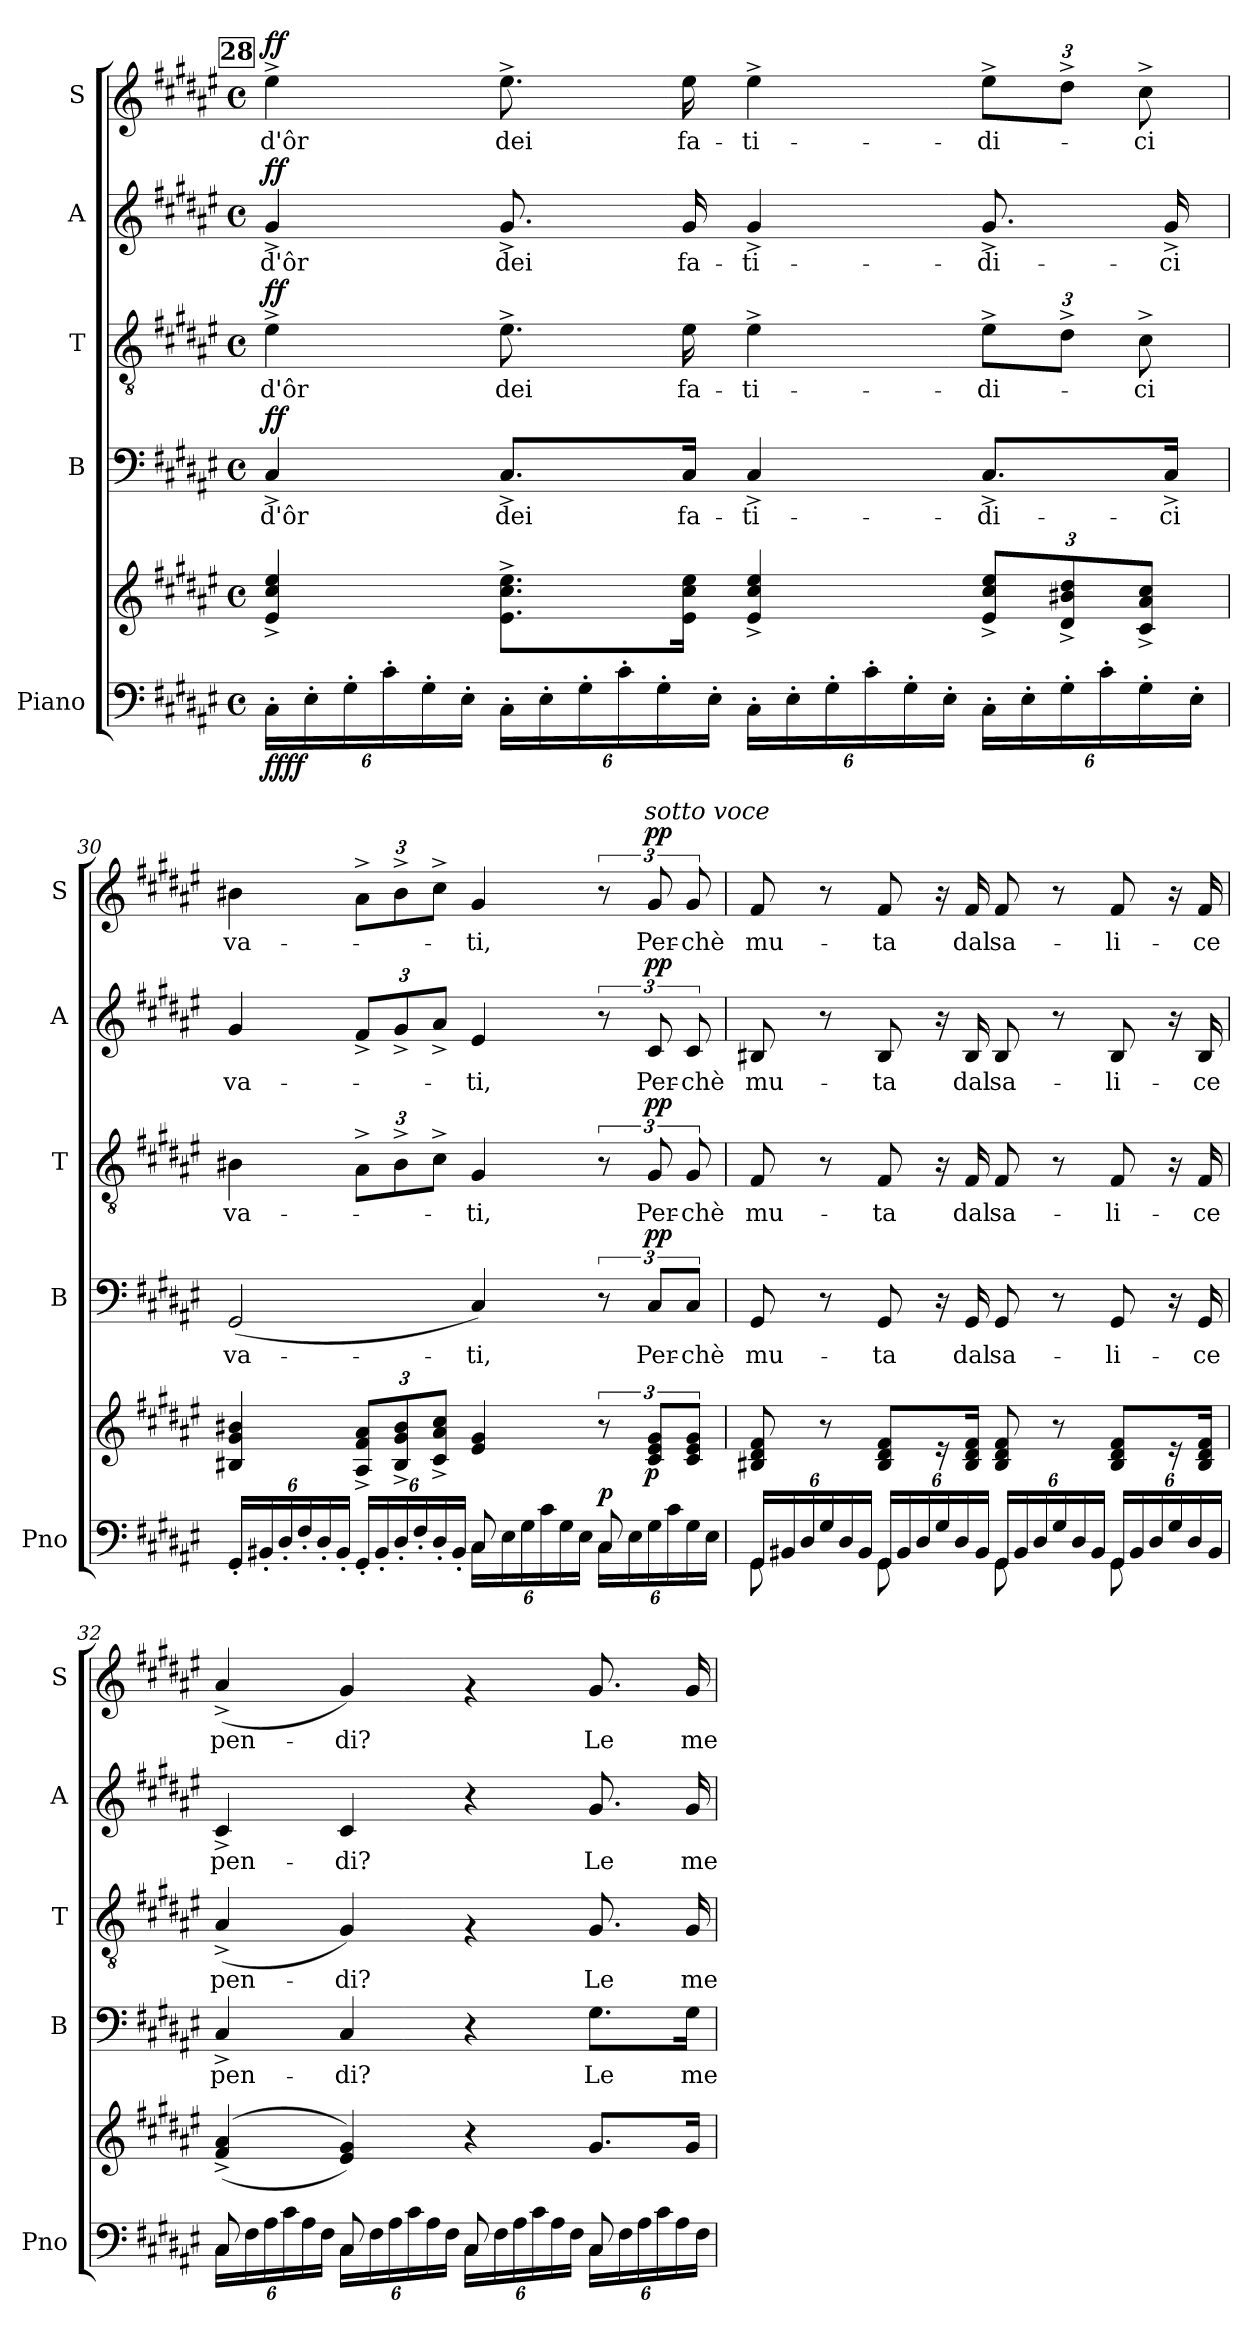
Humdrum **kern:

**kern	**kern	**dynam	**kern	**text	**dynam	**kern	**text	**dynam	**kern	**text	**dynam	**kern	**text	**dynam
*part5	*part5	*part5	*part4	*part4	*part4	*part3	*part3	*part3	*part2	*part2	*part2	*part1	*part1	*part1
*staff6	*staff5	*staff5/6	*staff4	*staff4	*staff4	*staff3	*staff3	*staff3	*staff2	*staff2	*staff2	*staff1	*staff1	*staff1
*I"Piano	*	*	*I"B	*	*	*I"T	*	*	*I"A	*	*	*I"S	*	*
*I'Pno	*	*	*I'B	*	*	*I'T	*	*	*I'A	*	*	*I'S	*	*
!!LO:LB:g=z
*clefF4	*clefG2	*	*clefF4	*	*	*clefGv2	*	*	*clefG2	*	*	*clefG2	*	*
*k[f#c#g#d#a#e#]	*k[f#c#g#d#a#e#]	*	*k[f#c#g#d#a#e#]	*	*	*k[f#c#g#d#a#e#]	*	*	*k[f#c#g#d#a#e#]	*	*	*k[f#c#g#d#a#e#]	*	*
*M4/4	*M4/4	*	*M4/4	*	*	*M4/4	*	*	*M4/4	*	*	*M4/4	*	*
*met(c)	*met(c)	*	*met(c)	*	*	*met(c)	*	*	*met(c)	*	*	*met(c)	*	*
*Xbrackettup	*	*	*	*	*	*	*	*	*	*	*	*	*	*
!!LO:REH:place=s1:a:B:fs=14:t=28
=29	=29	=29	=29	=29	=29	=29	=29	=29	=29	=29	=29	=29	=29	=29
!	!	!LO:DY:b=2	!	!	!	!	!	!	!	!	!	!	!	!
!	!	!LO:DY:n=1:b	!	!	!LO:DY:a	!	!	!LO:DY:a	!	!	!LO:DY:a	!	!	!LO:DY:a
24C#'\LL	4e#/^ 4cc#/^ 4ee#/^	ff ff	4C#^/	d'ôr	ff	4e#^\	d'ôr	ff	4g#^/	d'ôr	ff	4ee#^\	d'ôr	ff
24E#'\	.	.	.	.	.	.	.	.	.	.	.	.	.	.
24G#'\	.	.	.	.	.	.	.	.	.	.	.	.	.	.
24c#'\	.	.	.	.	.	.	.	.	.	.	.	.	.	.
24G#'\	.	.	.	.	.	.	.	.	.	.	.	.	.	.
24E#'\JJ	.	.	.	.	.	.	.	.	.	.	.	.	.	.
24C#'\LL	8.e#\^ 8.cc#\^ 8.ee#\^L	.	8.C#^/L	dei	.	8.e#^\	dei	.	8.g#^/	dei	.	8.ee#^\	dei	.
24E#'\	.	.	.	.	.	.	.	.	.	.	.	.	.	.
24G#'\	.	.	.	.	.	.	.	.	.	.	.	.	.	.
24c#'\	.	.	.	.	.	.	.	.	.	.	.	.	.	.
24G#'\	.	.	.	.	.	.	.	.	.	.	.	.	.	.
.	16e#\ 16cc#\ 16ee#\Jk	.	16C#/Jk	fa-	.	16e#\	fa-	.	16g#/	fa-	.	16ee#\	fa-	.
24E#'\JJ	.	.	.	.	.	.	.	.	.	.	.	.	.	.
24C#'\LL	4e#/^ 4cc#/^ 4ee#/^	.	4C#^/	-ti-	.	4e#^\	-ti-	.	4g#^/	-ti-	.	4ee#^\	-ti-	.
24E#'\	.	.	.	.	.	.	.	.	.	.	.	.	.	.
24G#'\	.	.	.	.	.	.	.	.	.	.	.	.	.	.
24c#'\	.	.	.	.	.	.	.	.	.	.	.	.	.	.
24G#'\	.	.	.	.	.	.	.	.	.	.	.	.	.	.
24E#'\JJ	.	.	.	.	.	.	.	.	.	.	.	.	.	.
*	*Xbrackettup	*	*	*	*	*Xbrackettup	*	*	*	*	*	*Xbrackettup	*	*
24C#'\LL	12e#/^ 12cc#/^ 12ee#/^L	.	8.C#^/L	-di-	.	12e#^\L	-di-	.	8.g#^/	-di-	.	12ee#^\L	-di-	.
24E#'\	.	.	.	.	.	.	.	.	.	.	.	.	.	.
24G#'\	12d#/^ 12b#X/^ 12dd#/^	.	.	.	.	12d#^\J	.	.	.	.	.	12dd#^\J	.	.
24c#'\	.	.	.	.	.	.	.	.	.	.	.	.	.	.
24G#'\	12c#/^ 12a#/^ 12cc#/^J	.	.	.	.	12c#^\	-ci	.	.	.	.	12cc#^\	-ci	.
.	.	.	16C#^/Jk	-ci	.	.	.	.	16g#^/	-ci	.	.	.	.
24E#'\JJ	.	.	.	.	.	.	.	.	.	.	.	.	.	.
=30	=30	=30	=30	=30	=30	=30	=30	=30	=30	=30	=30	=30	=30	=30
*^	*	*	*	*	*	*	*	*	*	*	*	*	*	*
24GG#'/LL	2ryy	4B#X/ 4g#/ 4b#X/	.	(>2GG#/	va-	.	4B#X\	va-	.	4g#/	va-	.	4b#X\	va-	.
24BB#X'/	.	.	.	.	.	.	.	.	.	.	.	.	.	.	.
24D#'/	.	.	.	.	.	.	.	.	.	.	.	.	.	.	.
24F#'/	.	.	.	.	.	.	.	.	.	.	.	.	.	.	.
24D#'/	.	.	.	.	.	.	.	.	.	.	.	.	.	.	.
24BB#'/JJ	.	.	.	.	.	.	.	.	.	.	.	.	.	.	.
*	*	*	*	*	*	*	*	*	*	*Xbrackettup	*	*	*	*	*
24GG#'/LL	.	12A#/^ 12f#/^ 12a#/^L	.	.	.	.	12A#^\L	.	.	12f#^/L	.	.	12a#^\L	.	.
24BB#'/	.	.	.	.	.	.	.	.	.	.	.	.	.	.	.
24D#'/	.	12B#/^ 12g#/^ 12b#/^	.	.	.	.	12B#^\	.	.	12g#^/	.	.	12b#^\	.	.
24F#'/	.	.	.	.	.	.	.	.	.	.	.	.	.	.	.
24D#'/	.	12c#/^ 12a#/^ 12cc#/^J	.	.	.	.	12c#^\J	.	.	12a#^/J	.	.	12cc#^\J	.	.
24BB#'/JJ	.	.	.	.	.	.	.	.	.	.	.	.	.	.	.
8C#/	24C#\LL	4e#/ 4g#/	.	4C#/)	-ti,	.	4G#/	-ti,	.	4e#/	-ti,	.	4g#/	-ti,	.
.	24E#\	.	.	.	.	.	.	.	.	.	.	.	.	.	.
.	24G#\	.	.	.	.	.	.	.	.	.	.	.	.	.	.
8ryy	24c#\	.	.	.	.	.	.	.	.	.	.	.	.	.	.
.	24G#\	.	.	.	.	.	.	.	.	.	.	.	.	.	.
.	24E#\JJ	.	.	.	.	.	.	.	.	.	.	.	.	.	.
*	*	*brackettup	*	*	*	*	*brackettup	*	*	*brackettup	*	*	*brackettup	*	*
!	!	!	!LO:DY:a=2	!	!	!	!	!	!	!	!	!	!	!	!
8C#/	24C#\LL	12r	p	12r	.	.	12r	.	.	12r	.	.	12r	.	.
.	24E#\	.	.	.	.	.	.	.	.	.	.	.	.	.	.
!	!	!	!	!	!	!	!	!	!	!	!	!	!LO:TX:a:i:t=sotto voce	!	!
!	!	!	!LO:DY:b	!	!	!LO:DY:a	!	!	!LO:DY:a	!	!	!LO:DY:a	!	!	!LO:DY:a
.	24G#\	12c#/ 12e#/ 12g#/L	p	12C#/L	Per-	pp	12G#/	Per-	pp	12c#/	Per-	pp	12g#/	Per-	pp
8ryy	24c#\	.	.	.	.	.	.	.	.	.	.	.	.	.	.
.	24G#\	12c#/ 12e#/ 12g#/J	.	12C#/J	-chè	.	12G#/	-chè	.	12c#/	-chè	.	12g#/	-chè	.
.	24E#\JJ	.	.	.	.	.	.	.	.	.	.	.	.	.	.
!!LO:PB:g=z
=31	=31	=31	=31	=31	=31	=31	=31	=31	=31	=31	=31	=31	=31	=31	=31
24GG#/LL	8GG#\	8B#X/ 8d#/ 8f#/	.	8GG#/	mu-	.	8F#/	mu-	.	8B#X/	mu-	.	8f#/	mu-	.
24BB#X/	.	.	.	.	.	.	.	.	.	.	.	.	.	.	.
24D#/	.	.	.	.	.	.	.	.	.	.	.	.	.	.	.
24G#/	8ryy	8r	.	8r	.	.	8r	.	.	8r	.	.	8r	.	.
24D#/	.	.	.	.	.	.	.	.	.	.	.	.	.	.	.
24BB#/JJ	.	.	.	.	.	.	.	.	.	.	.	.	.	.	.
24GG#/LL	8GG#\	8B#/ 8d#/ 8f#/L	.	8GG#/	-ta	.	8F#/	-ta	.	8B#/	-ta	.	8f#/	-ta	.
24BB#/	.	.	.	.	.	.	.	.	.	.	.	.	.	.	.
24D#/	.	.	.	.	.	.	.	.	.	.	.	.	.	.	.
24G#/	8ryy	16r	.	16r	.	.	16r	.	.	16r	.	.	16r	.	.
24D#/	.	.	.	.	.	.	.	.	.	.	.	.	.	.	.
.	.	16B#/ 16d#/ 16f#/Jk	.	16GG#/	dal	.	16F#/	dal	.	16B#/	dal	.	16f#/	dal	.
24BB#/JJ	.	.	.	.	.	.	.	.	.	.	.	.	.	.	.
24GG#/LL	8GG#\	8B#/ 8d#/ 8f#/	.	8GG#/	sa-	.	8F#/	sa-	.	8B#/	sa-	.	8f#/	sa-	.
24BB#/	.	.	.	.	.	.	.	.	.	.	.	.	.	.	.
24D#/	.	.	.	.	.	.	.	.	.	.	.	.	.	.	.
24G#/	8ryy	8r	.	8r	.	.	8r	.	.	8r	.	.	8r	.	.
24D#/	.	.	.	.	.	.	.	.	.	.	.	.	.	.	.
24BB#/JJ	.	.	.	.	.	.	.	.	.	.	.	.	.	.	.
24GG#/LL	8GG#\	8B#/ 8d#/ 8f#/L	.	8GG#/	-li-	.	8F#/	-li-	.	8B#/	-li-	.	8f#/	-li-	.
24BB#/	.	.	.	.	.	.	.	.	.	.	.	.	.	.	.
24D#/	.	.	.	.	.	.	.	.	.	.	.	.	.	.	.
24G#/	8ryy	16r	.	16r	.	.	16r	.	.	16r	.	.	16r	.	.
24D#/	.	.	.	.	.	.	.	.	.	.	.	.	.	.	.
.	.	16B#/ 16d#/ 16f#/Jk	.	16GG#/	-ce	.	16F#/	-ce	.	16B#/	-ce	.	16f#/	-ce	.
24BB#/JJ	.	.	.	.	.	.	.	.	.	.	.	.	.	.	.
=32	=32	=32	=32	=32	=32	=32	=32	=32	=32	=32	=32	=32	=32	=32	=32
8C#/	24C#\LL	(>(4f#/^ 4a#/^	.	4C#^/	pen-	.	(>4A#^/	pen-	.	4c#^/	pen-	.	(>4a#^/	pen-	.
.	24F#\	.	.	.	.	.	.	.	.	.	.	.	.	.	.
.	24A#\	.	.	.	.	.	.	.	.	.	.	.	.	.	.
8ryy	24c#\	.	.	.	.	.	.	.	.	.	.	.	.	.	.
.	24A#\	.	.	.	.	.	.	.	.	.	.	.	.	.	.
.	24F#\JJ	.	.	.	.	.	.	.	.	.	.	.	.	.	.
8C#/	24C#\LL	4e#/ 4g#/))	.	4C#/	-di?	.	4G#/)	-di?	.	4c#/	-di?	.	4g#/)	-di?	.
.	24F#\	.	.	.	.	.	.	.	.	.	.	.	.	.	.
.	24A#\	.	.	.	.	.	.	.	.	.	.	.	.	.	.
8ryy	24c#\	.	.	.	.	.	.	.	.	.	.	.	.	.	.
.	24A#\	.	.	.	.	.	.	.	.	.	.	.	.	.	.
.	24F#\JJ	.	.	.	.	.	.	.	.	.	.	.	.	.	.
8C#/	24C#\LL	4r	.	4r	.	.	4rG	.	.	4r	.	.	4rg	.	.
.	24F#\	.	.	.	.	.	.	.	.	.	.	.	.	.	.
.	24A#\	.	.	.	.	.	.	.	.	.	.	.	.	.	.
8ryy	24c#\	.	.	.	.	.	.	.	.	.	.	.	.	.	.
.	24A#\	.	.	.	.	.	.	.	.	.	.	.	.	.	.
.	24F#\JJ	.	.	.	.	.	.	.	.	.	.	.	.	.	.
8C#/	24C#\LL	8.g#/L	.	8.G#\L	Le	.	8.G#/	Le	.	8.g#/	Le	.	8.g#/	Le	.
.	24F#\	.	.	.	.	.	.	.	.	.	.	.	.	.	.
.	24A#\	.	.	.	.	.	.	.	.	.	.	.	.	.	.
8ryy	24c#\	.	.	.	.	.	.	.	.	.	.	.	.	.	.
.	24A#\	.	.	.	.	.	.	.	.	.	.	.	.	.	.
.	.	16g#/Jk	.	16G#\Jk	me-	.	16G#/	me-	.	16g#/	me-	.	16g#/	me-	.
.	24F#\JJ	.	.	.	.	.	.	.	.	.	.	.	.	.	.
*v	*v	*	*	*	*	*	*	*	*	*	*	*	*	*	*
=	=	=	=	=	=	=	=	=	=	=	=	=	=	=
*-	*-	*-	*-	*-	*-	*-	*-	*-	*-	*-	*-	*-	*-	*-
